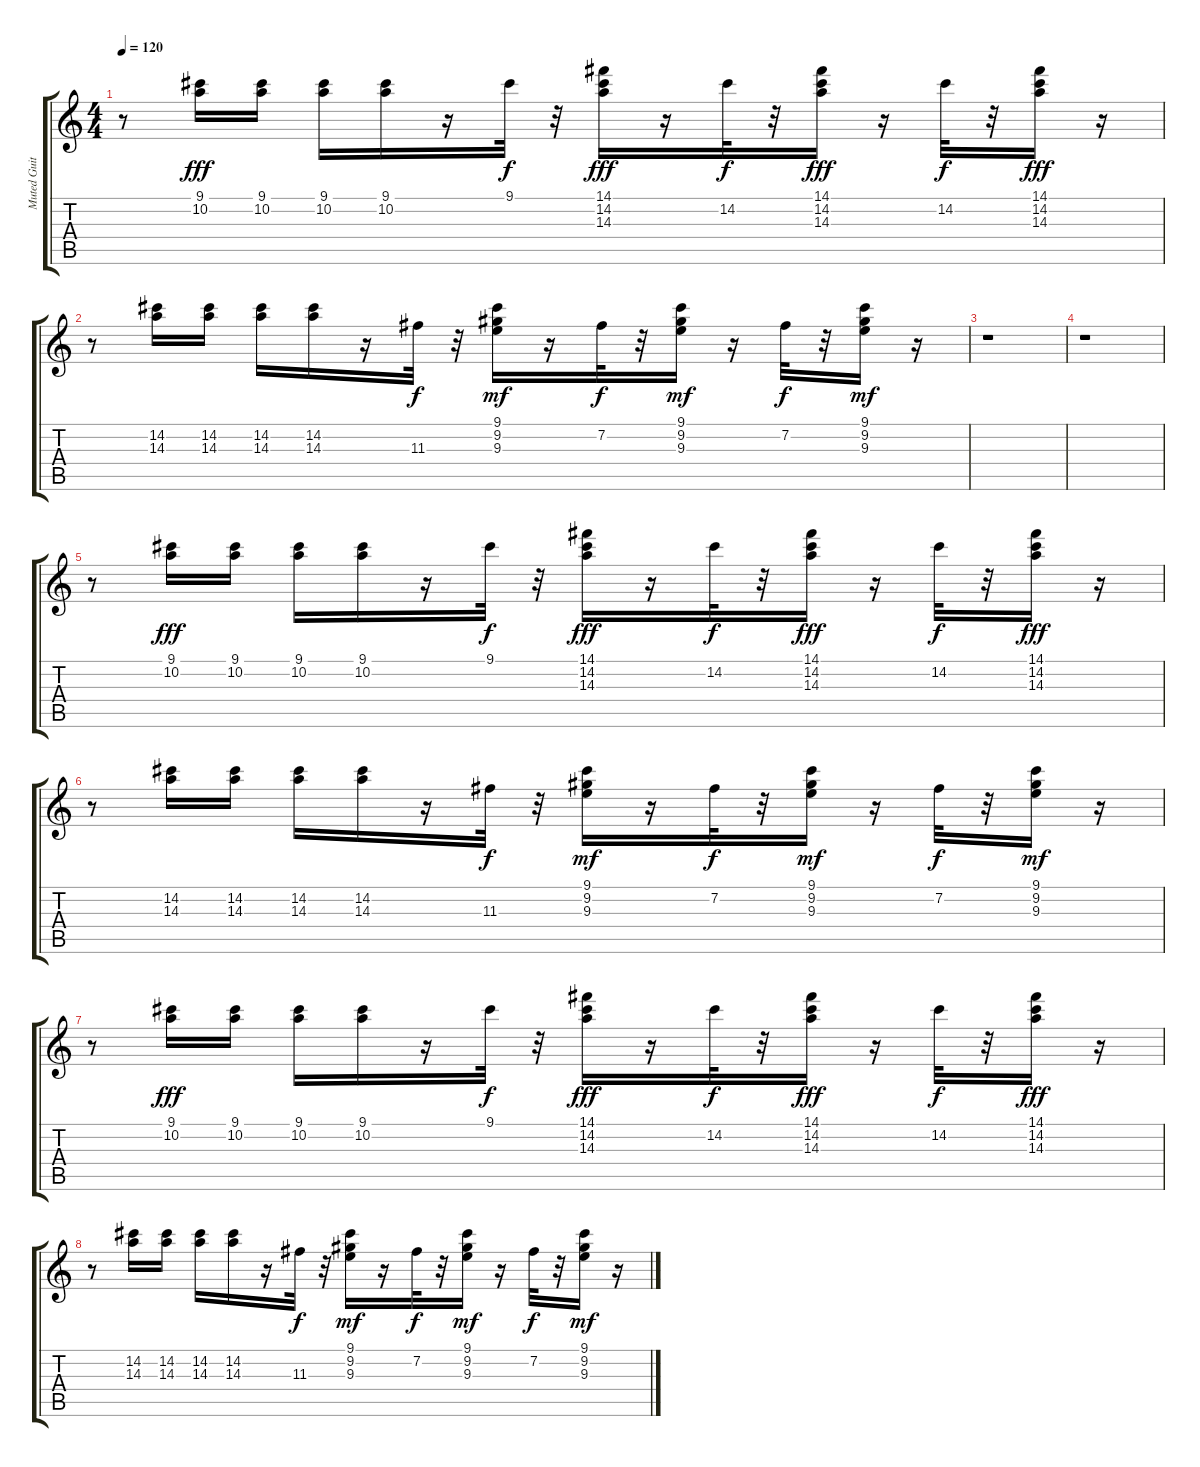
\track ("Muted Guitar Jam" "Muted Guit") {instrument electricguitarmuted}
\staff {score tabs}
\tuning (E4 B3 G3 D3 A2 E2) {hide}
\ts (4 4)
\tempo 120
\clef g2
\ks c
r.8{dy mf} (9.1 10.2).16{dy fff} (9.1 10.2).16 (9.1 10.2).16 (9.1 10.2).16 r.16 9.1.32{dy f} r.32 (14.1 14.2 14.3).16{dy fff} r.16 14.2.32{dy f} r.32 (14.1 14.2 14.3).16{dy fff} r.16 14.2.32{dy f} r.32 (14.1 14.2 14.3).16{dy fff} r.16 |
r.8 (14.2 14.3).16 (14.2 14.3).16 (14.2 14.3).16 (14.2 14.3).16 r.16 11.3.32{dy f} r.32 (9.1 9.2 9.3).16{dy mf} r.16 7.2.32{dy f} r.32 (9.1 9.2 9.3).16{dy mf} r.16 7.2.32{dy f} r.32 (9.1 9.2 9.3).16{dy mf} r.16 |
r.1 |
r.1 |
r.8 (9.1 10.2).16{dy fff} (9.1 10.2).16 (9.1 10.2).16 (9.1 10.2).16 r.16 9.1.32{dy f} r.32 (14.1 14.2 14.3).16{dy fff} r.16 14.2.32{dy f} r.32 (14.1 14.2 14.3).16{dy fff} r.16 14.2.32{dy f} r.32 (14.1 14.2 14.3).16{dy fff} r.16 |
r.8 (14.2 14.3).16 (14.2 14.3).16 (14.2 14.3).16 (14.2 14.3).16 r.16 11.3.32{dy f} r.32 (9.1 9.2 9.3).16{dy mf} r.16 7.2.32{dy f} r.32 (9.1 9.2 9.3).16{dy mf} r.16 7.2.32{dy f} r.32 (9.1 9.2 9.3).16{dy mf} r.16 |
r.8 (9.1 10.2).16{dy fff} (9.1 10.2).16 (9.1 10.2).16 (9.1 10.2).16 r.16 9.1.32{dy f} r.32 (14.1 14.2 14.3).16{dy fff} r.16 14.2.32{dy f} r.32 (14.1 14.2 14.3).16{dy fff} r.16 14.2.32{dy f} r.32 (14.1 14.2 14.3).16{dy fff} r.16 |
r.8 (14.2 14.3).16 (14.2 14.3).16 (14.2 14.3).16 (14.2 14.3).16 r.16 11.3.32{dy f} r.32 (9.1 9.2 9.3).16{dy mf} r.16 7.2.32{dy f} r.32 (9.1 9.2 9.3).16{dy mf} r.16 7.2.32{dy f} r.32 (9.1 9.2 9.3).16{dy mf} r.16
